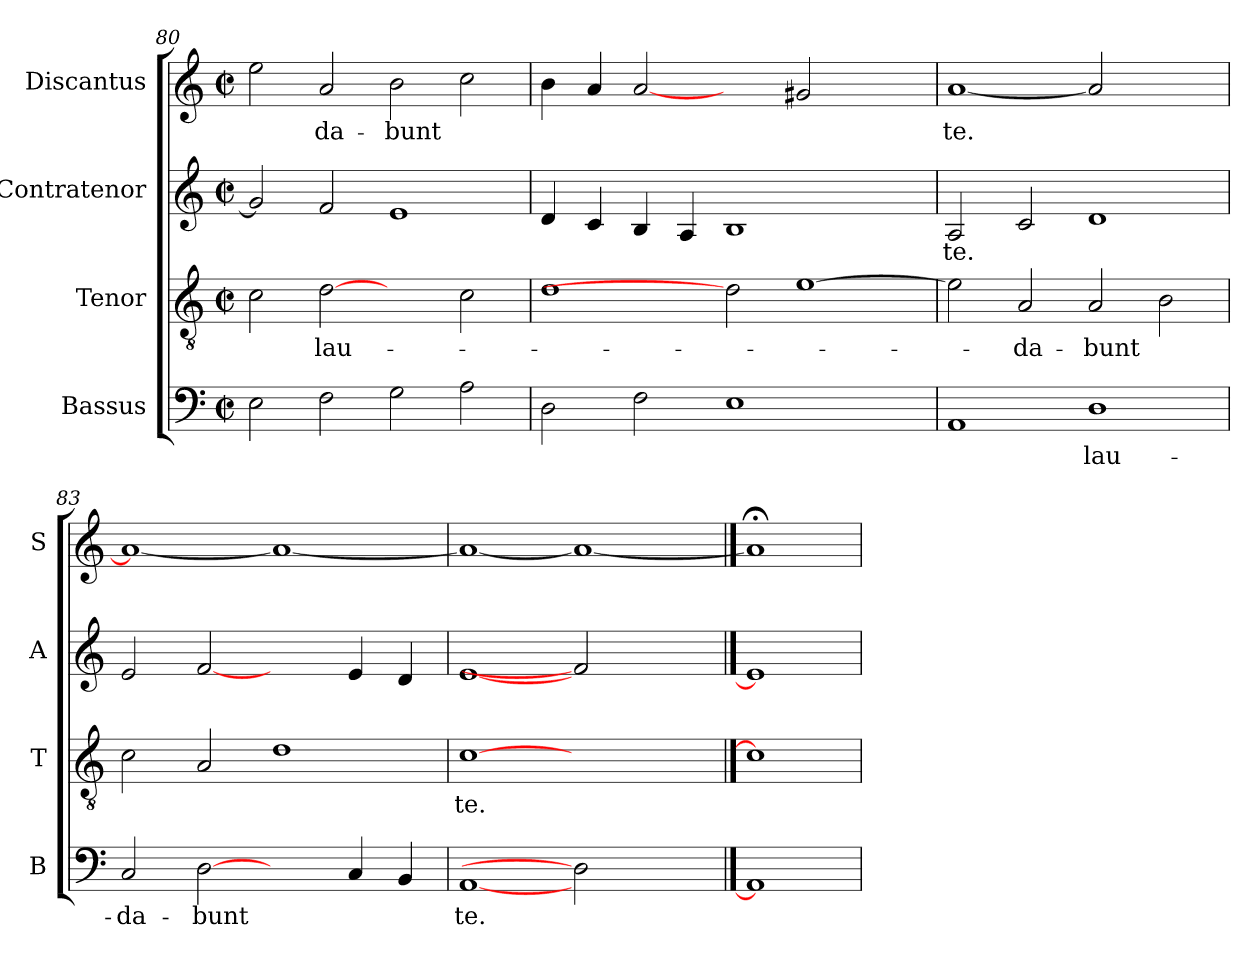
**kern	**text	**kern	**text	**kern	**text	**kern	**text
*part4	*part4	*part3	*part3	*part2	*part2	*part1	*part1
*staff4	*staff4	*staff3	*staff3	*staff2	*staff2	*staff1	*staff1
*I"Bassus	*	*I"Tenor	*	*I"Contratenor	*	*I"Discantus	*
*I'B	*	*I'T	*	*I'A	*	*I'S	*
!!LO:LB:g=z
*clefF4	*	*clefGv2	*	*clefG2	*	*clefG2	*
*k[]	*	*k[]	*	*k[]	*	*k[]	*
*C:	*	*C:	*	*C:	*	*C:	*
*M2/2	*	*M2/2	*	*M2/2	*	*M2/2	*
*met(c|)	*	*met(c|)	*	*met(c|)	*	*met(c|)	*
=80	=80	=80	=80	=80	=80	=80	=80
2E\	.	2c\	.	2g/]	.	2ee\	.
!	!	!	!LO:LY:b	!	!	!	!LO:LY:b
2F\	.	[2d	lau-	2f/	.	2a/	-da-
!	!	!	!	!	!	!	!LO:LY:b
2G\	.	2ryy	.	1e	.	2b\	-bunt
2A\	.	2c\	.	.	.	2cc\	.
=81	=81	=81	=81	=81	=81	=81	=81
2D\	.	1d	.	4d/	.	4b\	.
.	.	.	.	4c/	.	4a/	.
2F\	.	.	.	4B/	.	[2a	.
.	.	.	.	4A/	.	.	.
1E	.	2d]	.	1B	.	2ryy	.
.	.	[1e	.	.	.	2g#X/	.
2ryy	.	.	.	2ryy	.	2ryy	.
=82	=82	=82	=82	=82	=82	=82	=82
!	!	!	!	!	!LO:LY:b	!	!LO:LY:b
1AA	.	2e\]	.	2A/	te.	[1a	te.
!	!	!	!LO:LY:b	!	!	!	!
.	.	2A/	-da-	2c/	.	.	.
!	!LO:LY:b	!	!LO:LY:b	!	!	!	!
1D	lau-	2A/	-bunt	1d	.	2a]	.
.	.	2B\	.	.	.	2ryy	.
=83	=83	=83	=83	=83	=83	=83	=83
!	!LO:LY:b	!	!	!	!	!	!
2C/	-da-	2c\	.	2e/	.	1a_	.
!	!LO:LY:b	!	!	!	!	!	!
[2D	-bunt	2A/	.	[2f	.	.	.
2ryy	.	1d	.	2ryy	.	1a_	.
4C/	.	.	.	4e/	.	.	.
4BB/	.	.	.	4d/	.	.	.
=84	=84	=84	=84	=84	=84	=84	=84
!	!LO:LY:b	!	!LO:LY:b	!	!	!	!
[1AA	te.	[1c	te.	[1e	.	1a_	.
2D]	.	1ryy	.	2f]	.	1a_	.
2ryy	.	.	.	2ryy	.	.	.
==85	==85	==85	==85	==85	==85	==85	==85
1AA]	.	1c]	.	1e]	.	1a;<]	.
=	=	=	=	=	=	=	=
*-	*-	*-	*-	*-	*-	*-	*-
